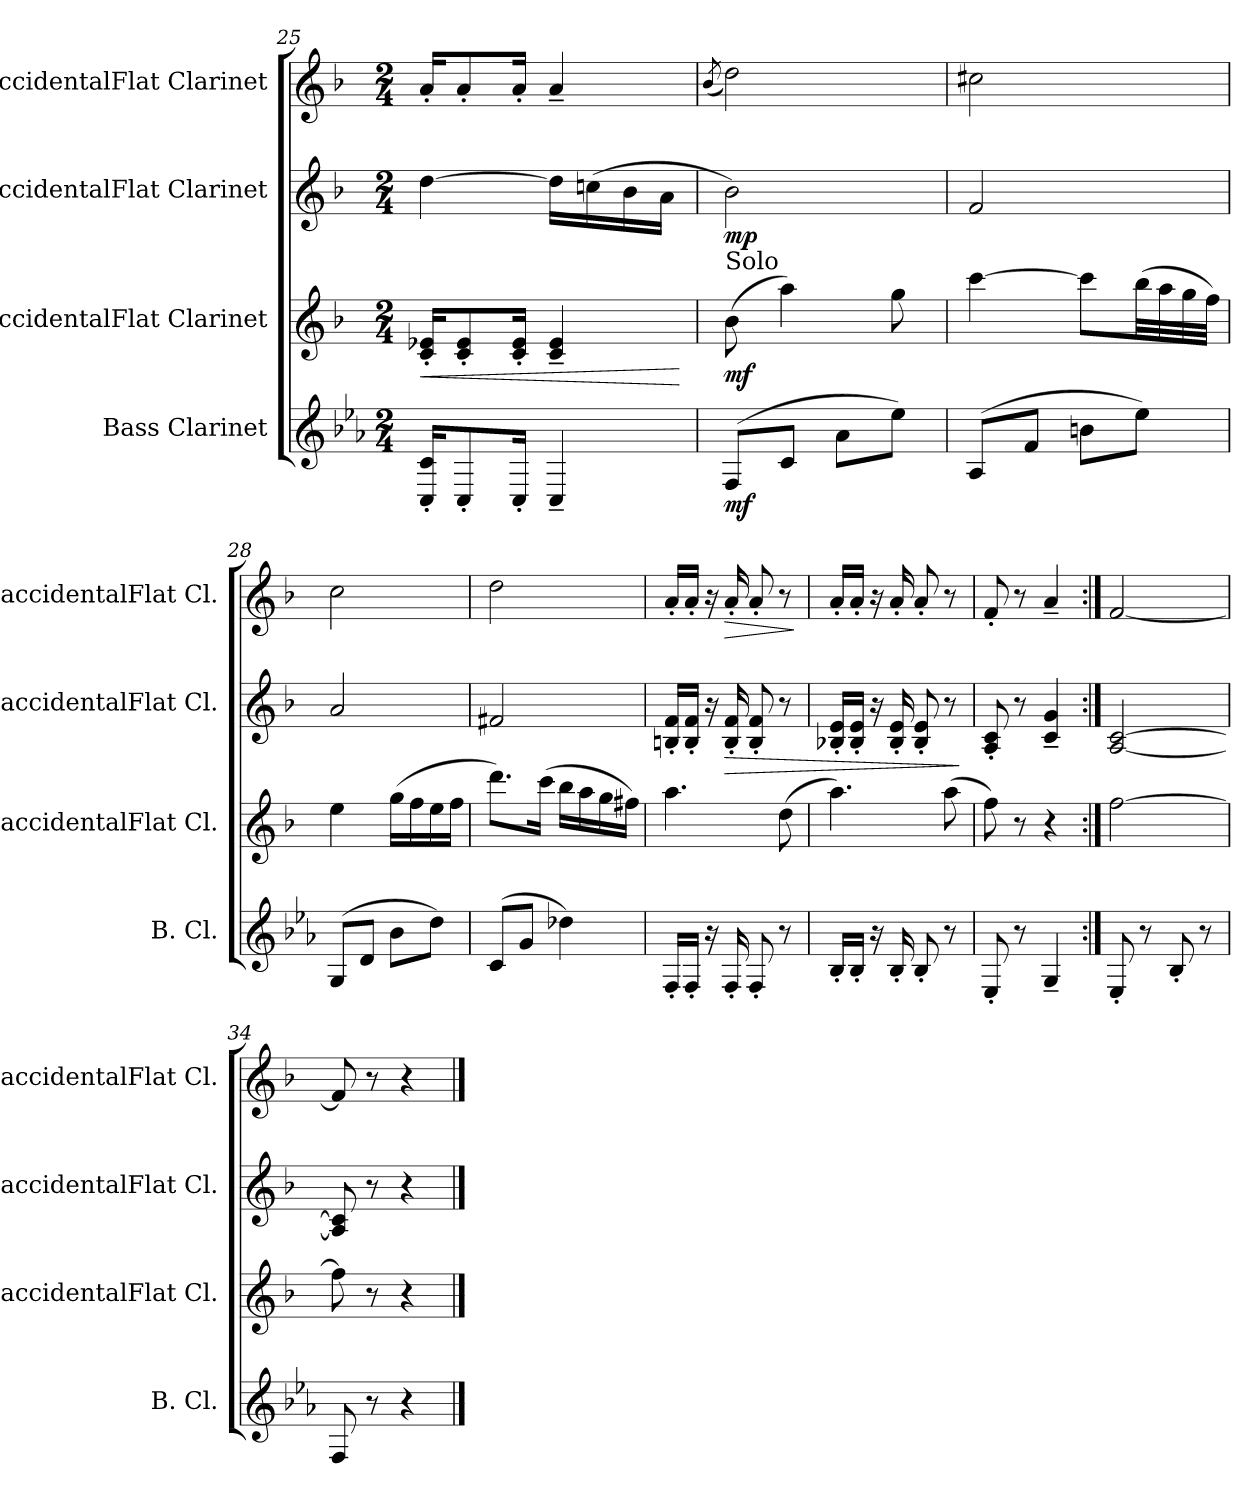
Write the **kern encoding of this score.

**kern	**dynam	**kern	**dynam	**kern	**dynam	**kern	**dynam
*part4	*part4	*part3	*part3	*part2	*part2	*part1	*part1
*staff4	*staff4	*staff3	*staff3	*staff2	*staff2	*staff1	*staff1
*I"Bass Clarinet	*	*I"BaccidentalFlat Clarinet	*	*I"BaccidentalFlat Clarinet	*	*I"BaccidentalFlat Clarinet	*
*I'B. Cl.	*	*I'BaccidentalFlat Cl.	*	*I'BaccidentalFlat Cl.	*	*I'BaccidentalFlat Cl.	*
*clefG2	*	*clefG2	*	*clefG2	*	*clefG2	*
*ITrd8c14	*	*ITrd1c2	*	*ITrd1c2	*	*ITrd1c2	*
*k[b-e-a-]	*	*k[b-e-a-]	*	*k[b-e-a-]	*	*k[b-e-a-]	*
*M2/4	*	*M2/4	*	*M2/4	*	*M2/4	*
=25	=25	=25	=25	=25	=25	=25	=25
!	!	!	!LO:HP:b	!	!	!	!
16CC/' 16C/'KL	.	16B-/' 16d-X/'KL	<	[4cc\	.	16g'/KL	.
8CC'/	.	8B-/' 8d-/'	.	.	.	8g'/	.
16CC'/Jk	.	16B-/' 16d-/'Jk	.	.	.	16g'/Jk	.
4CC~/	.	4B-/~ 4d-/~	.	16cc\LL]	.	4g~/	.
.	.	.	.	(16b-X\	.	.	.
.	.	.	.	16a-\	.	.	.
.	.	.	.	16g\JJ	.	.	.
.	.	.	[	.	.	.	.
=26	=26	=26	=26	=26	=26	=26	=26
.	.	.	.	.	.	(8qa-/	.
!	!	!LO:TX:a:t=Solo	!	!	!	!	!
!	!LO:DY:b	!	!LO:DY:b	!	!LO:DY:b	!	!
(8FF/L	mf	(8a-\	mf	2a-\)	mp	2cc\)	.
8C/J	.	4gg\)	.	.	.	.	.
8A-\L	.	.	.	.	.	.	.
8e-\J)	.	8ff\	.	.	.	.	.
!!LO:PB:g=z
=27	=27	=27	=27	=27	=27	=27	=27
(8AA-/L	.	[4bb-\	.	2e-/	.	2bn\	.
8F/J	.	.	.	.	.	.	.
8Bn\L	.	8bb-\L]	.	.	.	.	.
8e-\J)	.	(32aa-\LL	.	.	.	.	.
.	.	32gg\	.	.	.	.	.
.	.	32ff\	.	.	.	.	.
.	.	32ee-\JJJ)	.	.	.	.	.
=28	=28	=28	=28	=28	=28	=28	=28
(8GG/L	.	4dd\	.	2g/	.	2b-\	.
8D/J	.	.	.	.	.	.	.
8B-\L	.	(16ff\LL	.	.	.	.	.
.	.	16ee-\	.	.	.	.	.
8d\J)	.	16dd\	.	.	.	.	.
.	.	16ee-\JJ	.	.	.	.	.
=29	=29	=29	=29	=29	=29	=29	=29
(8C/L	.	8.ccc\L)	.	2en/	.	2cc\	.
8G/J	.	.	.	.	.	.	.
.	.	(16bb-\Jk	.	.	.	.	.
4d-X\)	.	16aa-\LL	.	.	.	.	.
.	.	16gg\	.	.	.	.	.
.	.	16ff\	.	.	.	.	.
.	.	16een\JJ)	.	.	.	.	.
=30	=30	=30	=30	=30	=30	=30	=30
16FF'/LL	.	4.gg\	.	16An/' 16e-/'LL	.	16g'/LL	.
16FF'/JJ	.	.	.	16A/' 16e-/'JJ	.	16g'/JJ	.
16r	.	.	.	16r	.	16r	.
!	!	!	!	!	!LO:HP:b	!	!LO:HP:b
16FF'/	.	.	.	16A/' 16e-/'	>	16g'/	>
8FF'/	.	.	.	8A/' 8e-/'	.	8g'/	.
8r	.	(8cc\	.	8r	.	8r	.
.	.	.	.	.	.	.	]
=31	=31	=31	=31	=31	=31	=31	=31
16BB-'/LL	.	4.gg\)	.	16A-X/' 16d/'LL	.	16g'/LL	.
16BB-'/JJ	.	.	.	16A-/' 16d/'JJ	.	16g'/JJ	.
16r	.	.	.	16r	.	16r	.
16BB-'/	.	.	.	16A-/' 16d/'	.	16g'/	.
8BB-'/	.	.	.	8A-/' 8d/'	.	8g'/	.
8r	.	(8gg\	.	8r	.	8r	.
.	.	.	.	.	]	.	.
!!LO:LB:g=z
=32	=32	=32	=32	=32	=32	=32	=32
8EE-'/	.	8ee-\)	.	8G/' 8B-/'	.	8e-'/	.
8r	.	8r	.	8r	.	8r	.
4GG~/	.	4r	.	4B-/~ 4f/~	.	4g~/	.
=33:|!	=33:|!	=33:|!	=33:|!	=33:|!	=33:|!	=33:|!	=33:|!
8EE-'/	.	[2ee-\	.	[2G/ [2B-/	.	[2e-/	.
8r	.	.	.	.	.	.	.
8BB-'/	.	.	.	.	.	.	.
8r	.	.	.	.	.	.	.
=34	=34	=34	=34	=34	=34	=34	=34
8FF/	.	8ee-\]	.	8G/] 8B-/]	.	8e-/]	.
8r	.	8r	.	8r	.	8r	.
4r	.	4r	.	4r	.	4r	.
==	==	==	==	==	==	==	==
*-	*-	*-	*-	*-	*-	*-	*-
